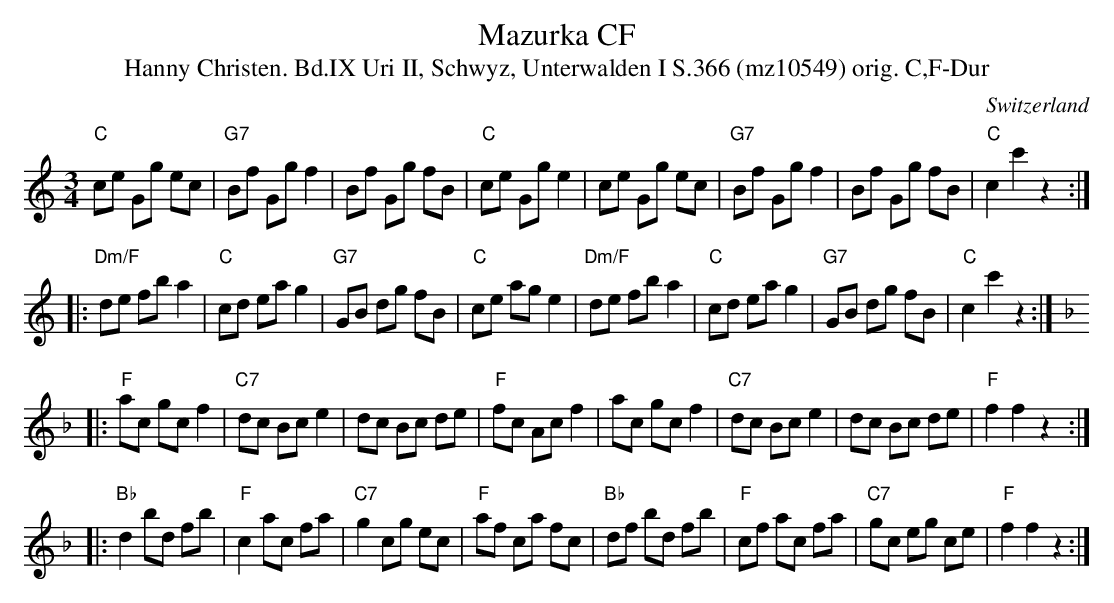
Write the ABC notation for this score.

X:1
T:Mazurka CF
T:Hanny Christen. Bd.IX Uri II, Schwyz, Unterwalden I S.366 (mz10549) orig. C,F-Dur
M:3/4
L:1/8
O:Switzerland
K:C major
"C"ce Gg ec | "G7"Bf Gg f2 | Bf Gg fB | "C"ce Gg e2 | ce Gg ec | "G7"Bf Gg f2 | Bf Gg fB | "C"c2 c'2 z2 :|
|: "Dm/F"de fb a2 | "C"cd ea g2 | "G7"GB dg fB | "C"ce ag e2 | "Dm/F"de fb a2 | "C"cd ea g2 | "G7"GB dg fB | "C"c2 c'2 z2 :|
K:F
|: "F"ac gc f2 | "C7"dc Bc e2 | dc Bc de | "F"fc Ac f2 | ac gc f2 | "C7"dc Bc e2 | dc Bc de | "F"f2 f2 z2 :|
|: "Bb"d2 bd fb | "F"c2 ac fa | "C7"g2 cg ec | "F"af ca fc | "Bb"df bd fb | "F"cf ac fa | "C7"gc eg ce | "F"f2 f2 z2 :|
